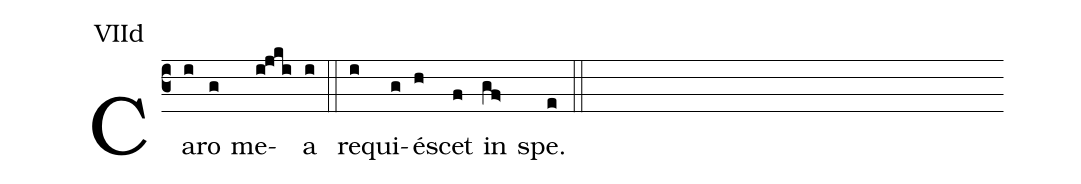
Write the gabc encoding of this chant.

annotation: VIId;
%%
(c3)Ca(i)ro(g) me(i!jki)a(i)   (::) re(i)qui(g)é(h)scet(f) in(gf>) spe.(e) (::)
